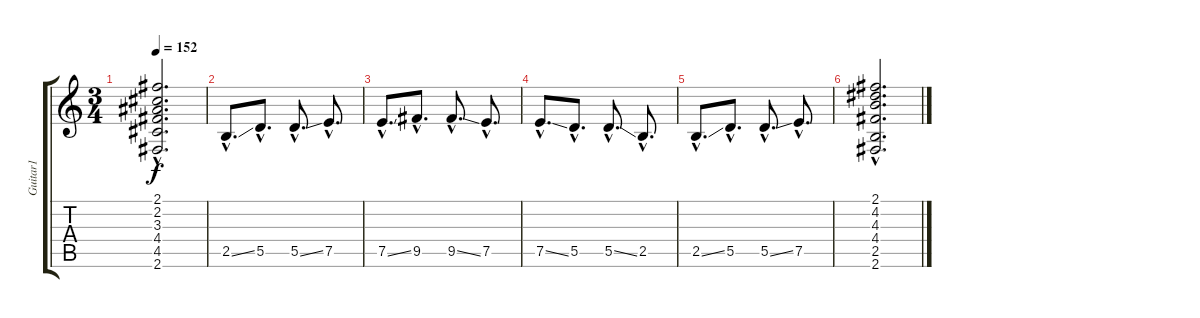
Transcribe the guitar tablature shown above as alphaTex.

\track ("Guitar1" "Guitar1") {instrument electricbasspick}
\staff {score tabs}
\tuning (E4 B3 G3 D3 A2 E2) {hide}
\ts (3 4)
\tempo 152
\clef g2
\ks c
(2.1{hac t} 2.2{hac t} 3.3{hac t} 4.4{hac t} 4.5{hac t} 2.6{hac t}).2{d dy f} |
2.5{ss hac}.8{d} 5.5{hac}.8{d} 5.5{ss hac}.8{d} 7.5{hac}.8{d} |
7.5{ss hac}.8{d} 9.5{hac}.8{d} 9.5{ss hac}.8{d} 7.5{hac}.8{d} |
7.5{ss hac}.8{d} 5.5{hac}.8{d} 5.5{ss hac}.8{d} 2.5{hac}.8{d} |
2.5{ss hac}.8{d} 5.5{hac}.8{d} 5.5{ss hac}.8{d} 7.5{hac}.8{d} |
(2.1{hac} 4.2{hac} 4.3{hac} 4.4{hac} 2.5{hac} 2.6{hac}).2{d}
